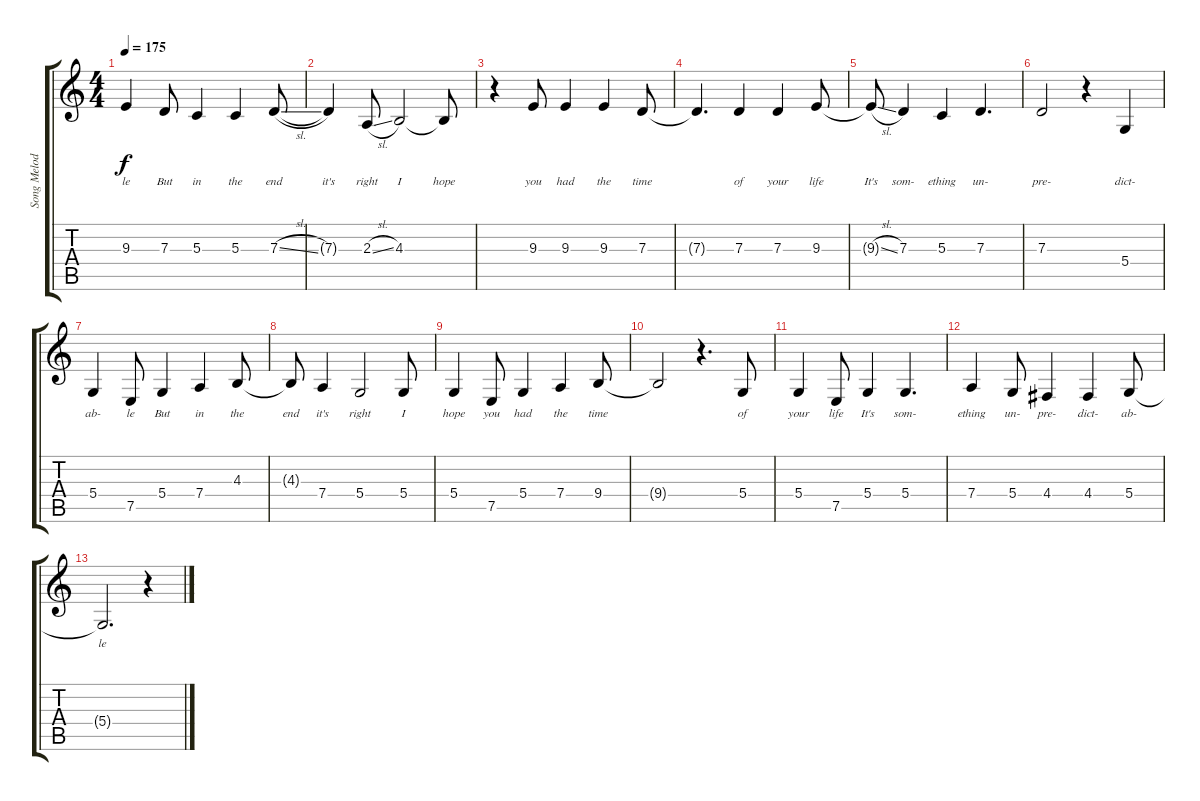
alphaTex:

\track ("Song Melody" "Song Melod") {instrument viola}
\staff {score tabs}
\tuning (E4 B3 G3 D3 A2 E2) {hide}
\ts (4 4)
\tempo 175
\clef g2
\ks c
9.3{t}.4{lyrics (0 "le") lyrics (1 "") lyrics (2 "") lyrics (3 "") lyrics (4 "") dy f} 7.3.8{lyrics (0 "But") lyrics (1 "") lyrics (2 "") lyrics (3 "") lyrics (4 "")} 5.3.4{lyrics (0 "in") lyrics (1 "") lyrics (2 "") lyrics (3 "") lyrics (4 "")} 5.3.4{lyrics (0 "the") lyrics (1 "") lyrics (2 "") lyrics (3 "") lyrics (4 "")} 7.3{sl}.8{lyrics (0 "end") lyrics (1 "") lyrics (2 "") lyrics (3 "") lyrics (4 "")} |
7.3{t}.4{lyrics (0 "it's") lyrics (1 "") lyrics (2 "") lyrics (3 "") lyrics (4 "")} 2.3{sl}.8{lyrics (0 "right") lyrics (1 "") lyrics (2 "") lyrics (3 "") lyrics (4 "")} 4.3.2{lyrics (0 "I") lyrics (1 "") lyrics (2 "") lyrics (3 "") lyrics (4 "")} 4.3{t}.8{lyrics (0 "hope") lyrics (1 "") lyrics (2 "") lyrics (3 "") lyrics (4 "")} |
r.4 9.3.8{lyrics (0 "you") lyrics (1 "") lyrics (2 "") lyrics (3 "") lyrics (4 "")} 9.3.4{lyrics (0 "had") lyrics (1 "") lyrics (2 "") lyrics (3 "") lyrics (4 "")} 9.3.4{lyrics (0 "the") lyrics (1 "") lyrics (2 "") lyrics (3 "") lyrics (4 "")} 7.3.8{lyrics (0 "time") lyrics (1 "") lyrics (2 "") lyrics (3 "") lyrics (4 "")} |
7.3{t}.4{d lyrics (0 "") lyrics (1 "") lyrics (2 "") lyrics (3 "") lyrics (4 "")} 7.3.4{lyrics (0 "of") lyrics (1 "") lyrics (2 "") lyrics (3 "") lyrics (4 "")} 7.3.4{lyrics (0 "your") lyrics (1 "") lyrics (2 "") lyrics (3 "") lyrics (4 "")} 9.3.8{lyrics (0 "life") lyrics (1 "") lyrics (2 "") lyrics (3 "") lyrics (4 "")} |
9.3{sl t}.8{lyrics (0 "It's") lyrics (1 "") lyrics (2 "") lyrics (3 "") lyrics (4 "")} 7.3.4{lyrics (0 "som-") lyrics (1 "") lyrics (2 "") lyrics (3 "") lyrics (4 "")} 5.3.4{lyrics (0 "ething") lyrics (1 "") lyrics (2 "") lyrics (3 "") lyrics (4 "")} 7.3.4{d lyrics (0 "un-") lyrics (1 "") lyrics (2 "") lyrics (3 "") lyrics (4 "")} |
7.3.2{lyrics (0 "pre-") lyrics (1 "") lyrics (2 "") lyrics (3 "") lyrics (4 "")} r.4 5.4.4{lyrics (0 "dict-") lyrics (1 "") lyrics (2 "") lyrics (3 "") lyrics (4 "")} |
5.4.4{lyrics (0 "ab-") lyrics (1 "") lyrics (2 "") lyrics (3 "") lyrics (4 "")} 7.5.8{lyrics (0 "le") lyrics (1 "") lyrics (2 "") lyrics (3 "") lyrics (4 "")} 5.4.4{lyrics (0 "But") lyrics (1 "") lyrics (2 "") lyrics (3 "") lyrics (4 "")} 7.4.4{lyrics (0 "in") lyrics (1 "") lyrics (2 "") lyrics (3 "") lyrics (4 "")} 4.3.8{lyrics (0 "the") lyrics (1 "") lyrics (2 "") lyrics (3 "") lyrics (4 "")} |
4.3{t}.8{lyrics (0 "end") lyrics (1 "") lyrics (2 "") lyrics (3 "") lyrics (4 "")} 7.4.4{lyrics (0 "it's") lyrics (1 "") lyrics (2 "") lyrics (3 "") lyrics (4 "")} 5.4.2{lyrics (0 "right") lyrics (1 "") lyrics (2 "") lyrics (3 "") lyrics (4 "")} 5.4.8{lyrics (0 "I") lyrics (1 "") lyrics (2 "") lyrics (3 "") lyrics (4 "")} |
5.4.4{lyrics (0 "hope") lyrics (1 "") lyrics (2 "") lyrics (3 "") lyrics (4 "")} 7.5.8{lyrics (0 "you") lyrics (1 "") lyrics (2 "") lyrics (3 "") lyrics (4 "")} 5.4.4{lyrics (0 "had") lyrics (1 "") lyrics (2 "") lyrics (3 "") lyrics (4 "")} 7.4.4{lyrics (0 "the") lyrics (1 "") lyrics (2 "") lyrics (3 "") lyrics (4 "")} 9.4.8{lyrics (0 "time") lyrics (1 "") lyrics (2 "") lyrics (3 "") lyrics (4 "")} |
9.4{t}.2{lyrics (0 "") lyrics (1 "") lyrics (2 "") lyrics (3 "") lyrics (4 "")} r.4{d} 5.4.8{lyrics (0 "of") lyrics (1 "") lyrics (2 "") lyrics (3 "") lyrics (4 "")} |
5.4.4{lyrics (0 "your") lyrics (1 "") lyrics (2 "") lyrics (3 "") lyrics (4 "")} 7.5.8{lyrics (0 "life") lyrics (1 "") lyrics (2 "") lyrics (3 "") lyrics (4 "")} 5.4.4{lyrics (0 "It's") lyrics (1 "") lyrics (2 "") lyrics (3 "") lyrics (4 "")} 5.4.4{d lyrics (0 "som-") lyrics (1 "") lyrics (2 "") lyrics (3 "") lyrics (4 "")} |
7.4.4{lyrics (0 "ething") lyrics (1 "") lyrics (2 "") lyrics (3 "") lyrics (4 "")} 5.4.8{lyrics (0 "un-") lyrics (1 "") lyrics (2 "") lyrics (3 "") lyrics (4 "")} 4.4.4{lyrics (0 "pre-") lyrics (1 "") lyrics (2 "") lyrics (3 "") lyrics (4 "")} 4.4.4{lyrics (0 "dict-") lyrics (1 "") lyrics (2 "") lyrics (3 "") lyrics (4 "")} 5.4.8{lyrics (0 "ab-") lyrics (1 "") lyrics (2 "") lyrics (3 "") lyrics (4 "")} |
5.4{t}.2{d lyrics (0 "le") lyrics (1 "") lyrics (2 "") lyrics (3 "") lyrics (4 "")} r.4
